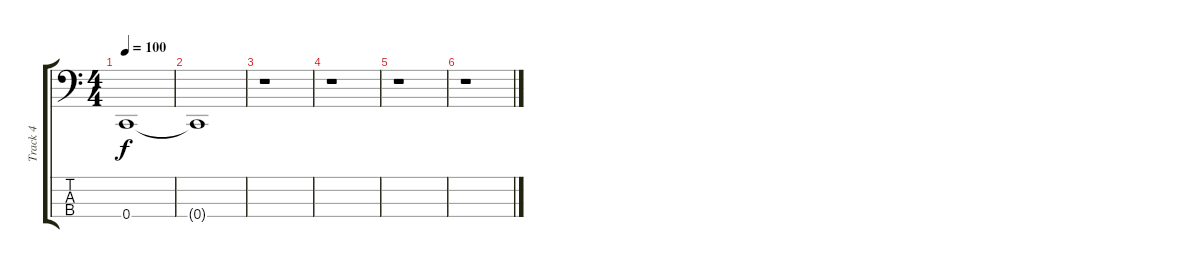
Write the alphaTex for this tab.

\track ("Track 4" "Track 4") {instrument electricbasspick}
\staff {score tabs}
\tuning (F2 C2 G1 C1) {hide}
\ts (4 4)
\tempo 100
\clef f4
\ks c
0.4{t}.1{dy f} |
0.4{t}.1 |
r.1 |
r.1 |
r.1 |
r.1
